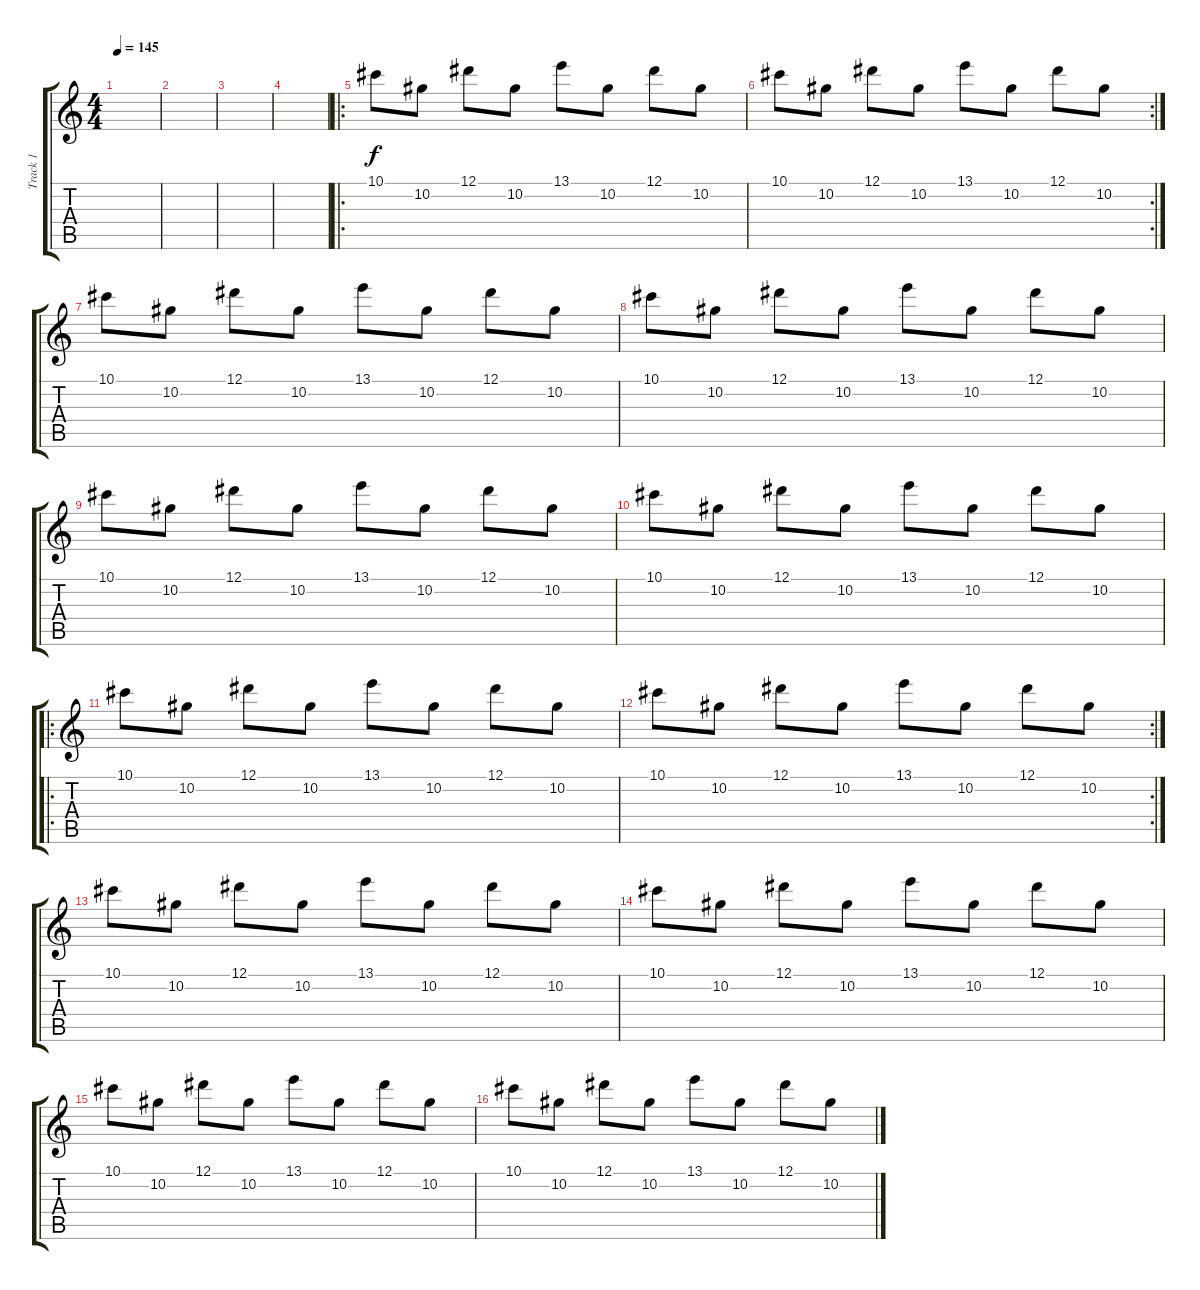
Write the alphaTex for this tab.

\track ("Track 1" "Track 1") {instrument distortionguitar}
\staff {score tabs}
\tuning (Eb4 Bb3 Gb3 Db3 Ab2 Db2) {hide}
\ts (4 4)
\tempo 145
\clef g2
\ks c
|
|
|
|
\ro
10.1.8 10.2.8 12.1.8 10.2.8 13.1.8 10.2.8 12.1.8 10.2.8 |
\rc 2
10.1.8 10.2.8 12.1.8 10.2.8 13.1.8 10.2.8 12.1.8 10.2.8 |
10.1.8 10.2.8 12.1.8 10.2.8 13.1.8 10.2.8 12.1.8 10.2.8 |
10.1.8 10.2.8 12.1.8 10.2.8 13.1.8 10.2.8 12.1.8 10.2.8 |
10.1.8 10.2.8 12.1.8 10.2.8 13.1.8 10.2.8 12.1.8 10.2.8 |
10.1.8 10.2.8 12.1.8 10.2.8 13.1.8 10.2.8 12.1.8 10.2.8 |
\ro
10.1.8 10.2.8 12.1.8 10.2.8 13.1.8 10.2.8 12.1.8 10.2.8 |
\rc 2
10.1.8 10.2.8 12.1.8 10.2.8 13.1.8 10.2.8 12.1.8 10.2.8 |
10.1.8 10.2.8 12.1.8 10.2.8 13.1.8 10.2.8 12.1.8 10.2.8 |
10.1.8 10.2.8 12.1.8 10.2.8 13.1.8 10.2.8 12.1.8 10.2.8 |
10.1.8 10.2.8 12.1.8 10.2.8 13.1.8 10.2.8 12.1.8 10.2.8 |
10.1.8 10.2.8 12.1.8 10.2.8 13.1.8 10.2.8 12.1.8 10.2.8
